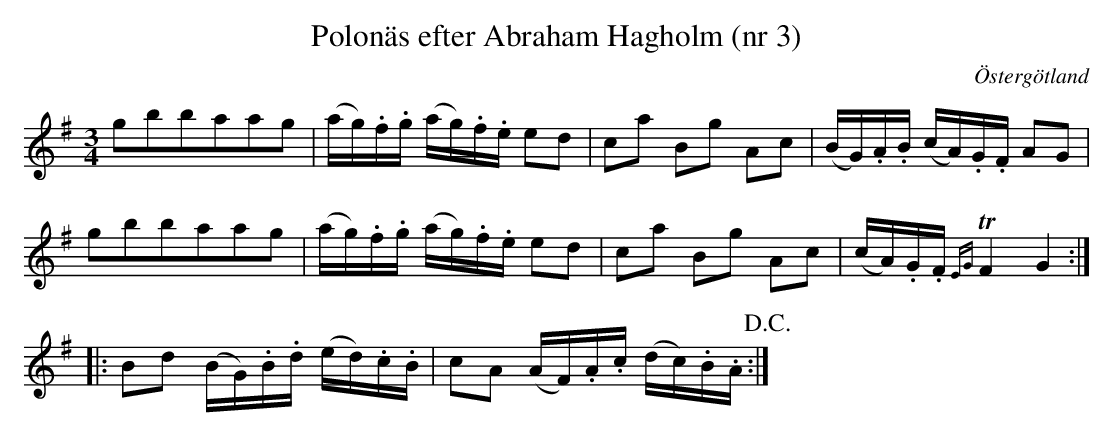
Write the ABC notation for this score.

X:1
T: Polonäs efter Abraham Hagholm (nr 3)
O: Östergötland
M: 3/4
L: 1/16
K: Em
g2b2b2a2a2g2 | (ag).f.g (ag).f.e e2d2 | c2a2 B2g2 A2c2 | (BG).A.B (cA).G.F A2G2 |
g2b2b2a2a2g2 | (ag).f.g (ag).f.e e2d2 | c2a2 B2g2 A2c2 | (cA).G.F T{EG}F4 G4 ::
B2d2 (BG).B.d (ed).c.B | c2A2 (AF).A.c (dc).B.A !D.C.! :|
